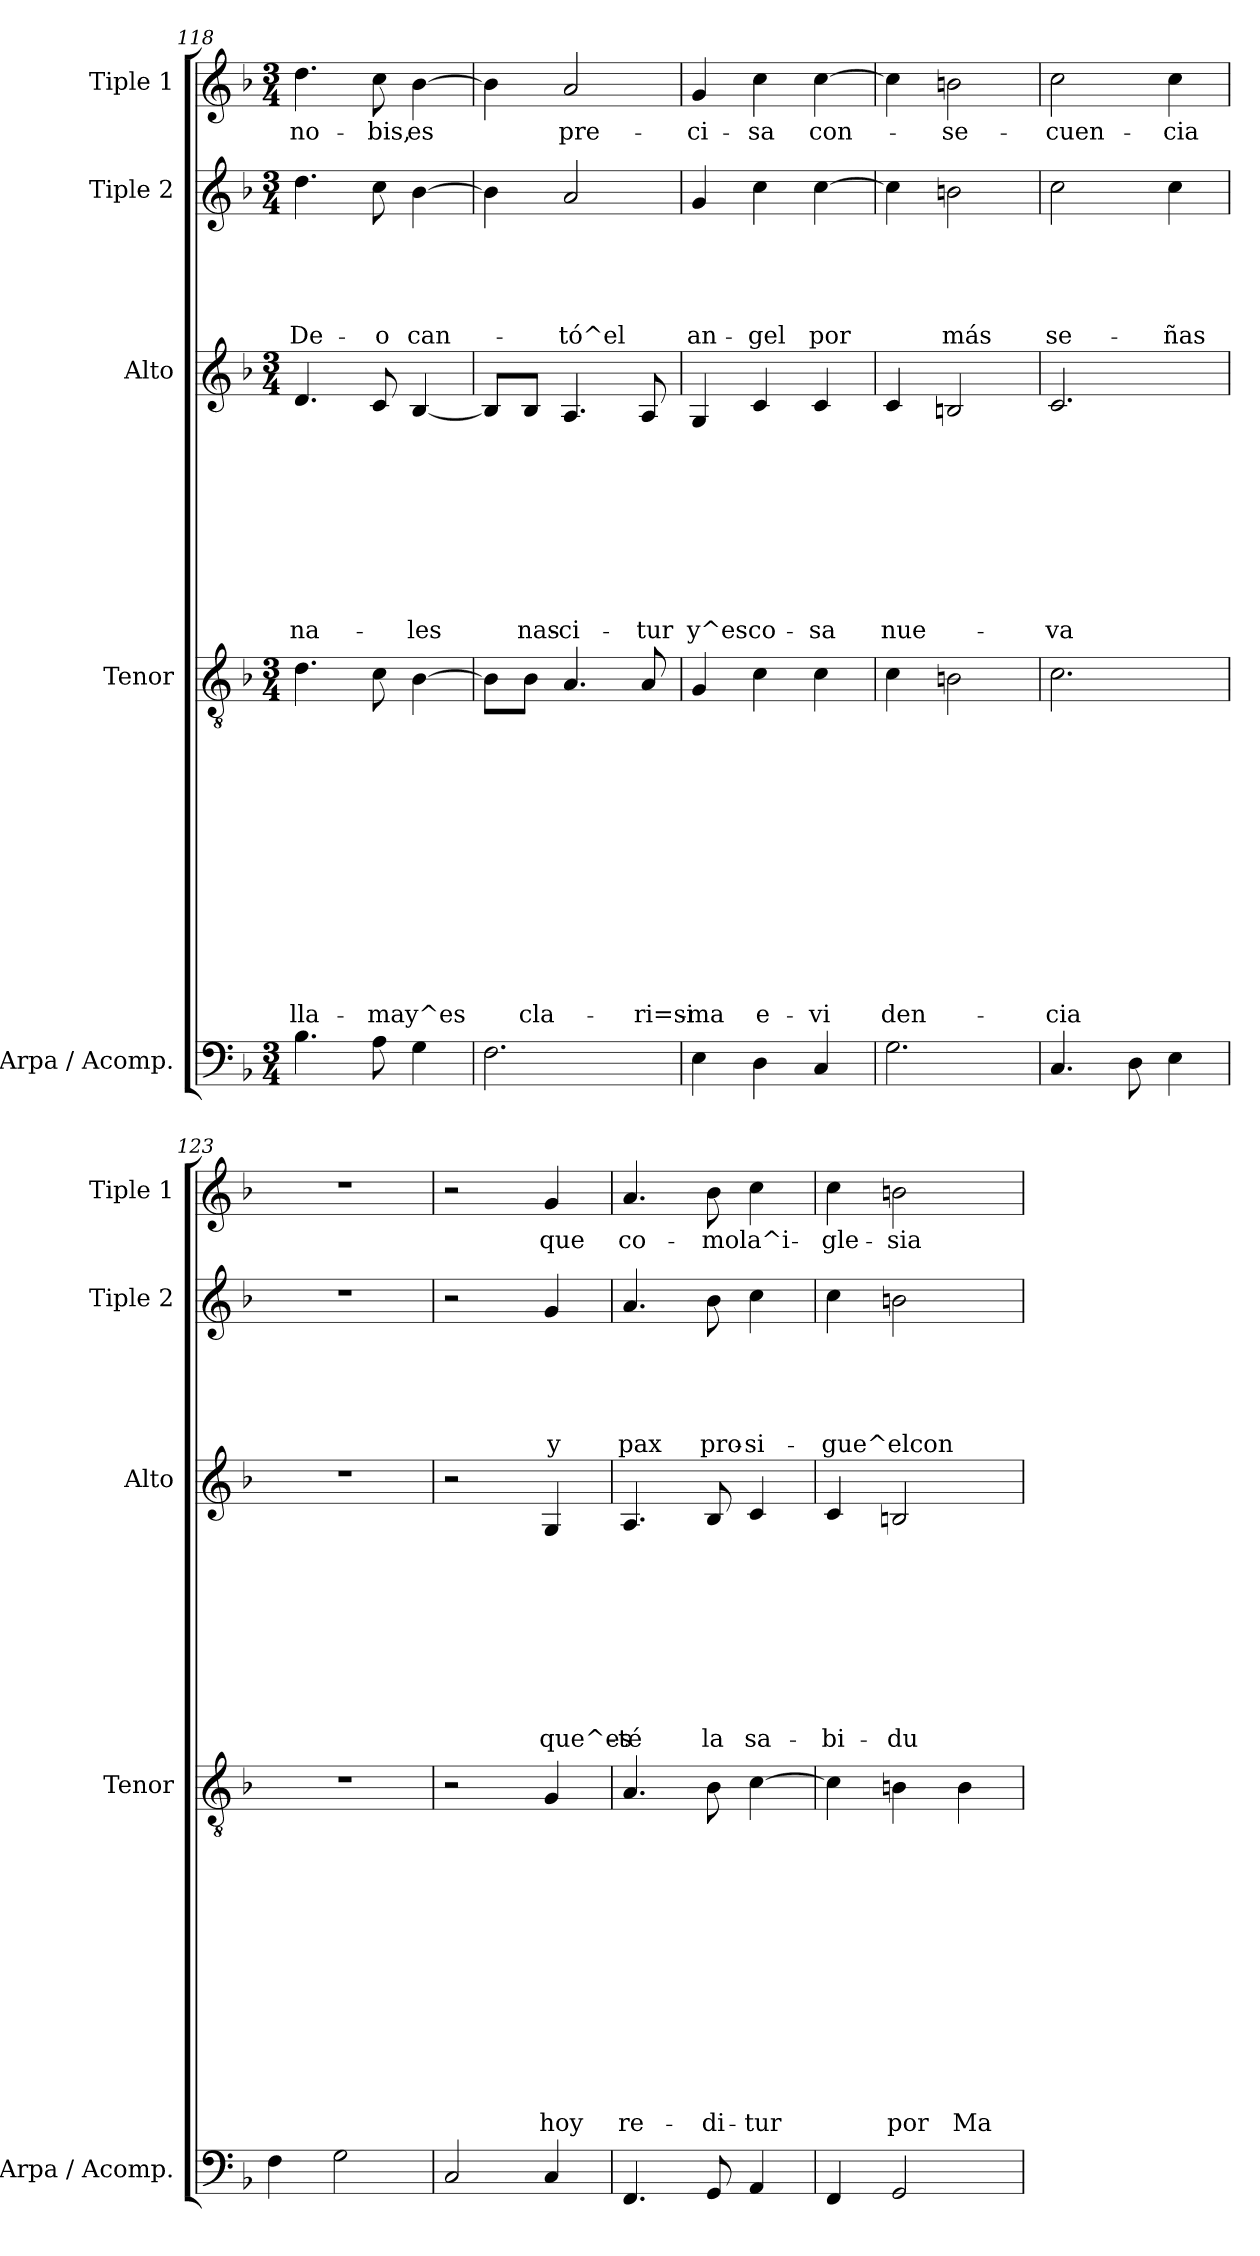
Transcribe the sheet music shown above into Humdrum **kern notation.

**kern	**kern	**text	**text	**text	**text	**text	**text	**text	**text	**text	**text	**text	**text	**text	**kern	**text	**text	**text	**text	**text	**text	**text	**text	**text	**kern	**text	**text	**text	**text	**text	**kern	**text
*part5	*part4	*part4	*part4	*part4	*part4	*part4	*part4	*part4	*part4	*part4	*part4	*part4	*part4	*part4	*part3	*part3	*part3	*part3	*part3	*part3	*part3	*part3	*part3	*part3	*part2	*part2	*part2	*part2	*part2	*part2	*part1	*part1
*staff5	*staff4	*staff4	*staff4	*staff4	*staff4	*staff4	*staff4	*staff4	*staff4	*staff4	*staff4	*staff4	*staff4	*staff4	*staff3	*staff3	*staff3	*staff3	*staff3	*staff3	*staff3	*staff3	*staff3	*staff3	*staff2	*staff2	*staff2	*staff2	*staff2	*staff2	*staff1	*staff1
*I"Arpa / Acomp.	*I"Tenor	*	*	*	*	*	*	*	*	*	*	*	*	*	*I"Alto	*	*	*	*	*	*	*	*	*	*I"Tiple 2	*	*	*	*	*	*I"Tiple 1	*
*I'Arpa / Acomp.	*I'Tenor	*	*	*	*	*	*	*	*	*	*	*	*	*	*I'Alto	*	*	*	*	*	*	*	*	*	*I'Tiple 2	*	*	*	*	*	*I'Tiple 1	*
*clefF4	*clefGv2	*	*	*	*	*	*	*	*	*	*	*	*	*	*clefG2	*	*	*	*	*	*	*	*	*	*clefG2	*	*	*	*	*	*clefG2	*
*k[b-]	*k[b-]	*	*	*	*	*	*	*	*	*	*	*	*	*	*k[b-]	*	*	*	*	*	*	*	*	*	*k[b-]	*	*	*	*	*	*k[b-]	*
*F:	*F:	*	*	*	*	*	*	*	*	*	*	*	*	*	*F:	*	*	*	*	*	*	*	*	*	*F:	*	*	*	*	*	*F:	*
*M3/4	*M3/4	*	*	*	*	*	*	*	*	*	*	*	*	*	*M3/4	*	*	*	*	*	*	*	*	*	*M3/4	*	*	*	*	*	*M3/4	*
=118	=118	=118	=118	=118	=118	=118	=118	=118	=118	=118	=118	=118	=118	=118	=118	=118	=118	=118	=118	=118	=118	=118	=118	=118	=118	=118	=118	=118	=118	=118	=118	=118
!	!	!	!	!	!	!	!	!	!	!	!	!	!	!LO:LY:b	!	!	!	!	!	!	!	!	!	!LO:LY:b	!	!	!	!	!	!LO:LY:b	!	!LO:LY:b
4.B-\	4.d\	.	.	.	.	.	.	.	.	.	.	.	.	lla-	4.d/	.	.	.	.	.	.	.	.	-na-	4.dd\	.	.	.	.	De-	4.dd\	no-
!	!	!	!	!	!	!	!	!	!	!	!	!	!	!LO:LY:b	!	!	!	!	!	!	!	!	!	!	!	!	!	!	!	!LO:LY:b	!	!LO:LY:b
8A\	8c\	.	.	.	.	.	.	.	.	.	.	.	.	-may^es	8c/	.	.	.	.	.	.	.	.	.	8cc\	.	.	.	.	-o	8cc\	-bis,
!	!	!	!	!	!	!	!	!	!	!	!	!	!	!	!	!	!	!	!	!	!	!	!	!LO:LY:b	!	!	!	!	!	!LO:LY:b	!	!LO:LY:b
4G\	[>4B-\	.	.	.	.	.	.	.	.	.	.	.	.	.	[>4B-/	.	.	.	.	.	.	.	.	-les	[>4b-\	.	.	.	.	can-	[>4b-\	es
=119	=119	=119	=119	=119	=119	=119	=119	=119	=119	=119	=119	=119	=119	=119	=119	=119	=119	=119	=119	=119	=119	=119	=119	=119	=119	=119	=119	=119	=119	=119	=119	=119
2.F\	8B-\L]	.	.	.	.	.	.	.	.	.	.	.	.	.	8B-/L]	.	.	.	.	.	.	.	.	.	4b-\]	.	.	.	.	.	4b-\]	.
!	!	!	!	!	!	!	!	!	!	!	!	!	!	!LO:LY:b	!	!	!	!	!	!	!	!	!	!LO:LY:b	!	!	!	!	!	!	!	!
.	8B-\J	.	.	.	.	.	.	.	.	.	.	.	.	cla-	8B-/J	.	.	.	.	.	.	.	.	nas-	.	.	.	.	.	.	.	.
!	!	!	!	!	!	!	!	!	!	!	!	!	!	!	!	!	!	!	!	!	!	!	!	!LO:LY:b	!	!	!	!	!	!LO:LY:b	!	!LO:LY:b
.	4.A/	.	.	.	.	.	.	.	.	.	.	.	.	.	4.A/	.	.	.	.	.	.	.	.	-ci-	2a/	.	.	.	.	-tó^el	2a/	pre-
!	!	!	!	!	!	!	!	!	!	!	!	!	!	!LO:LY:b	!	!	!	!	!	!	!	!	!	!LO:LY:b	!	!	!	!	!	!	!	!
.	8A/	.	.	.	.	.	.	.	.	.	.	.	.	-ri=si-	8A/	.	.	.	.	.	.	.	.	-tur	.	.	.	.	.	.	.	.
=120	=120	=120	=120	=120	=120	=120	=120	=120	=120	=120	=120	=120	=120	=120	=120	=120	=120	=120	=120	=120	=120	=120	=120	=120	=120	=120	=120	=120	=120	=120	=120	=120
!	!	!	!	!	!	!	!	!	!	!	!	!	!	!LO:LY:b	!	!	!	!	!	!	!	!	!	!LO:LY:b	!	!	!	!	!	!LO:LY:b	!	!LO:LY:b
4E\	4G/	.	.	.	.	.	.	.	.	.	.	.	.	-ma	4G/	.	.	.	.	.	.	.	.	y^es	4g/	.	.	.	.	an-	4g/	-ci-
!	!	!	!	!	!	!	!	!	!	!	!	!	!	!LO:LY:b	!	!	!	!	!	!	!	!	!	!LO:LY:b	!	!	!	!	!	!LO:LY:b	!	!LO:LY:b
4D\	4c\	.	.	.	.	.	.	.	.	.	.	.	.	e-	4c/	.	.	.	.	.	.	.	.	co-	4cc\	.	.	.	.	-gel	4cc\	-sa
!	!	!	!	!	!	!	!	!	!	!	!	!	!	!LO:LY:b	!	!	!	!	!	!	!	!	!	!LO:LY:b	!	!	!	!	!	!LO:LY:b	!	!LO:LY:b
4C/	4c\	.	.	.	.	.	.	.	.	.	.	.	.	-vi	4c/	.	.	.	.	.	.	.	.	-sa	[>4cc\	.	.	.	.	por	[>4cc\	con-
=121	=121	=121	=121	=121	=121	=121	=121	=121	=121	=121	=121	=121	=121	=121	=121	=121	=121	=121	=121	=121	=121	=121	=121	=121	=121	=121	=121	=121	=121	=121	=121	=121
!	!	!	!	!	!	!	!	!	!	!	!	!	!	!LO:LY:b	!	!	!	!	!	!	!	!	!	!LO:LY:b	!	!	!	!	!	!	!	!
2.G\	4c\	.	.	.	.	.	.	.	.	.	.	.	.	den-	4c/	.	.	.	.	.	.	.	.	nue-	4cc\]	.	.	.	.	.	4cc\]	.
!	!	!	!	!	!	!	!	!	!	!	!	!	!	!	!	!	!	!	!	!	!	!	!	!	!	!	!	!	!	!LO:LY:b	!	!LO:LY:b
.	2Bn\	.	.	.	.	.	.	.	.	.	.	.	.	.	2Bn/	.	.	.	.	.	.	.	.	.	2bn\	.	.	.	.	más	2bn\	-se-
!!LO:LB:g=z
=122	=122	=122	=122	=122	=122	=122	=122	=122	=122	=122	=122	=122	=122	=122	=122	=122	=122	=122	=122	=122	=122	=122	=122	=122	=122	=122	=122	=122	=122	=122	=122	=122
!	!	!	!	!	!	!	!	!	!	!	!	!	!	!LO:LY:b	!	!	!	!	!	!	!	!	!	!LO:LY:b	!	!	!	!	!	!LO:LY:b	!	!LO:LY:b
4.C/	2.c\	.	.	.	.	.	.	.	.	.	.	.	.	-cia	2.c/	.	.	.	.	.	.	.	.	-va	2cc\	.	.	.	.	se-	2cc\	-cuen-
8D\	.	.	.	.	.	.	.	.	.	.	.	.	.	.	.	.	.	.	.	.	.	.	.	.	.	.	.	.	.	.	.	.
!	!	!	!	!	!	!	!	!	!	!	!	!	!	!	!	!	!	!	!	!	!	!	!	!	!	!	!	!	!	!LO:LY:b	!	!LO:LY:b
4E\	.	.	.	.	.	.	.	.	.	.	.	.	.	.	.	.	.	.	.	.	.	.	.	.	4cc\	.	.	.	.	-ñas	4cc\	-cia
=123	=123	=123	=123	=123	=123	=123	=123	=123	=123	=123	=123	=123	=123	=123	=123	=123	=123	=123	=123	=123	=123	=123	=123	=123	=123	=123	=123	=123	=123	=123	=123	=123
4F\	2.r	.	.	.	.	.	.	.	.	.	.	.	.	.	2.r	.	.	.	.	.	.	.	.	.	2.r	.	.	.	.	.	2.r	.
2G\	.	.	.	.	.	.	.	.	.	.	.	.	.	.	.	.	.	.	.	.	.	.	.	.	.	.	.	.	.	.	.	.
=124	=124	=124	=124	=124	=124	=124	=124	=124	=124	=124	=124	=124	=124	=124	=124	=124	=124	=124	=124	=124	=124	=124	=124	=124	=124	=124	=124	=124	=124	=124	=124	=124
2C/	2r	.	.	.	.	.	.	.	.	.	.	.	.	.	2r	.	.	.	.	.	.	.	.	.	2r	.	.	.	.	.	2r	.
!	!	!	!	!	!	!	!	!	!	!	!	!	!	!LO:LY:b	!	!	!	!	!	!	!	!	!	!LO:LY:b	!	!	!	!	!	!LO:LY:b	!	!LO:LY:b
4C/	4G/	.	.	.	.	.	.	.	.	.	.	.	.	hoy	4G/	.	.	.	.	.	.	.	.	que^es-	4g/	.	.	.	.	y	4g/	que
=125	=125	=125	=125	=125	=125	=125	=125	=125	=125	=125	=125	=125	=125	=125	=125	=125	=125	=125	=125	=125	=125	=125	=125	=125	=125	=125	=125	=125	=125	=125	=125	=125
!	!	!	!	!	!	!	!	!	!	!	!	!	!	!LO:LY:b	!	!	!	!	!	!	!	!	!	!LO:LY:b	!	!	!	!	!	!LO:LY:b	!	!LO:LY:b
4.FF/	4.A/	.	.	.	.	.	.	.	.	.	.	.	.	re-	4.A/	.	.	.	.	.	.	.	.	-té	4.a/	.	.	.	.	pax	4.a/	co-
!	!	!	!	!	!	!	!	!	!	!	!	!	!	!LO:LY:b	!	!	!	!	!	!	!	!	!	!LO:LY:b	!	!	!	!	!	!LO:LY:b	!	!LO:LY:b
8GG/	8B-\	.	.	.	.	.	.	.	.	.	.	.	.	-di-	8B-/	.	.	.	.	.	.	.	.	la	8b-\	.	.	.	.	pro-	8b-\	-mola^i-
!	!	!	!	!	!	!	!	!	!	!	!	!	!	!LO:LY:b	!	!	!	!	!	!	!	!	!	!LO:LY:b	!	!	!	!	!	!LO:LY:b	!	!
4AA/	[>4c\	.	.	.	.	.	.	.	.	.	.	.	.	-tur	4c/	.	.	.	.	.	.	.	.	sa-	4cc\	.	.	.	.	-si-	4cc\	.
=126	=126	=126	=126	=126	=126	=126	=126	=126	=126	=126	=126	=126	=126	=126	=126	=126	=126	=126	=126	=126	=126	=126	=126	=126	=126	=126	=126	=126	=126	=126	=126	=126
!	!	!	!	!	!	!	!	!	!	!	!	!	!	!	!	!	!	!	!	!	!	!	!	!LO:LY:b	!	!	!	!	!	!LO:LY:b	!	!LO:LY:b
4FF/	4c\]	.	.	.	.	.	.	.	.	.	.	.	.	.	4c/	.	.	.	.	.	.	.	.	-bi-	4cc\	.	.	.	.	-gue^elcon-	4cc\	-gle-
!	!	!	!	!	!	!	!	!	!	!	!	!	!	!LO:LY:b	!	!	!	!	!	!	!	!	!	!LO:LY:b	!	!	!	!	!	!	!	!LO:LY:b
2GG/	4Bn\	.	.	.	.	.	.	.	.	.	.	.	.	por	2Bn/	.	.	.	.	.	.	.	.	-du-	2bn\	.	.	.	.	.	2bn\	-sia
!	!	!	!	!	!	!	!	!	!	!	!	!	!	!LO:LY:b	!	!	!	!	!	!	!	!	!	!	!	!	!	!	!	!	!	!
.	4B\	.	.	.	.	.	.	.	.	.	.	.	.	Ma-	.	.	.	.	.	.	.	.	.	.	.	.	.	.	.	.	.	.
=	=	=	=	=	=	=	=	=	=	=	=	=	=	=	=	=	=	=	=	=	=	=	=	=	=	=	=	=	=	=	=	=
*-	*-	*-	*-	*-	*-	*-	*-	*-	*-	*-	*-	*-	*-	*-	*-	*-	*-	*-	*-	*-	*-	*-	*-	*-	*-	*-	*-	*-	*-	*-	*-	*-
